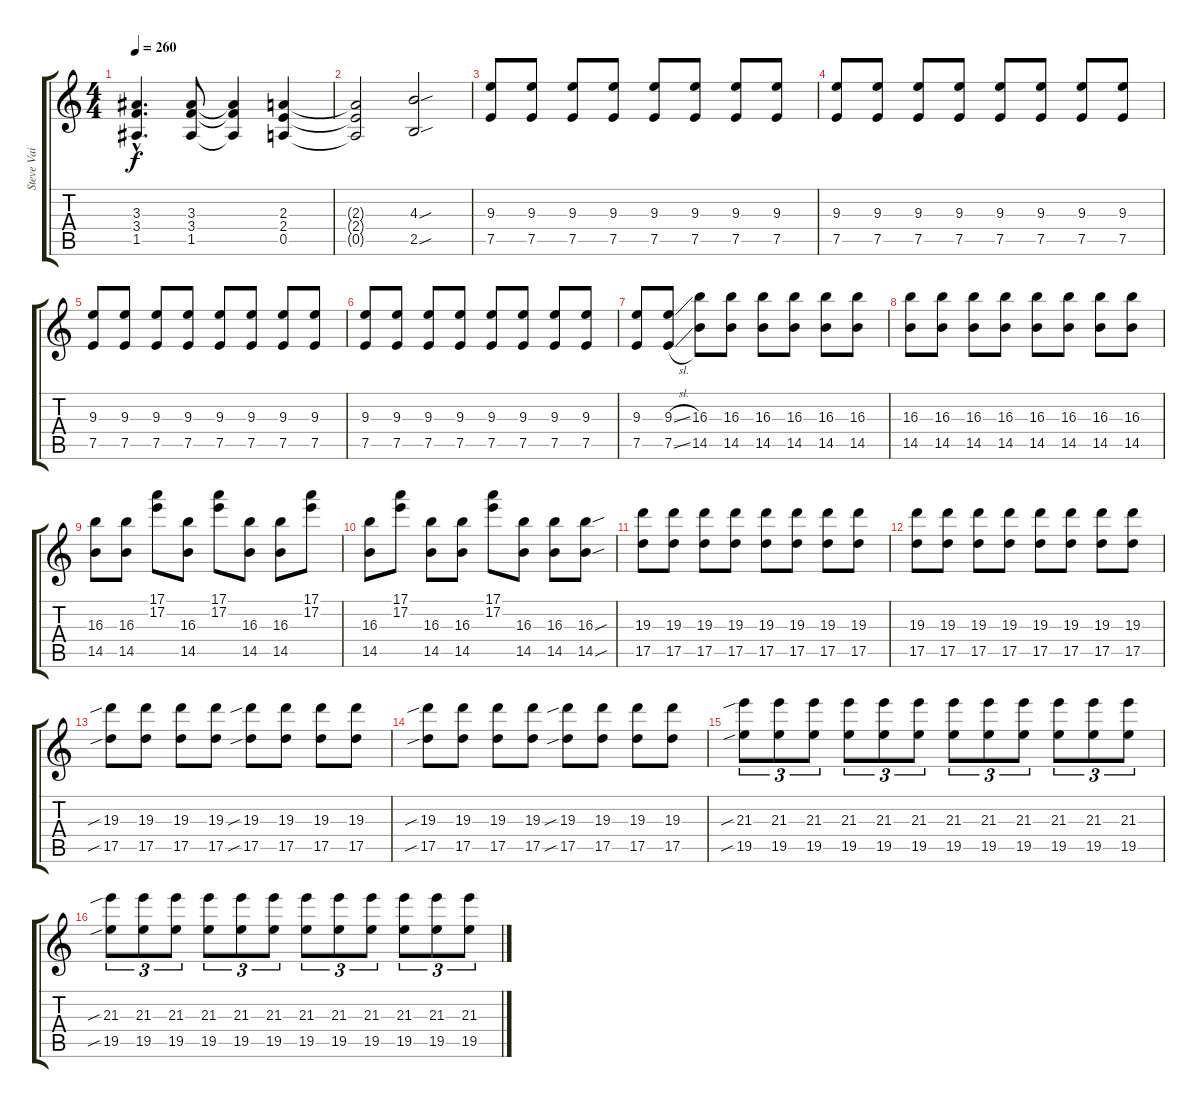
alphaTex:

\track ("Steve Vai" "Steve Vai") {instrument distortionguitar}
\staff {score tabs}
\tuning (E4 B3 G3 D3 A2 E2) {hide}
\ts (4 4)
\tempo 260
\clef g2
\ks c
(3.3{hac} 3.4{hac} 1.5{hac}).4{d dy f} (3.3 3.4 1.5).8 (3.3{t} 3.4{t} 1.5{t}).4 (2.3 2.4 0.5).4 |
(2.3{t} 2.4{t} 0.5{t}).2 (4.3{sou} 2.5{sou}).2 |
(9.3 7.5).8 (9.3 7.5).8 (9.3 7.5).8 (9.3 7.5).8 (9.3 7.5).8 (9.3 7.5).8 (9.3 7.5).8 (9.3 7.5).8 |
(9.3 7.5).8 (9.3 7.5).8 (9.3 7.5).8 (9.3 7.5).8 (9.3 7.5).8 (9.3 7.5).8 (9.3 7.5).8 (9.3 7.5).8 |
(9.3 7.5).8 (9.3 7.5).8 (9.3 7.5).8 (9.3 7.5).8 (9.3 7.5).8 (9.3 7.5).8 (9.3 7.5).8 (9.3 7.5).8 |
(9.3 7.5).8 (9.3 7.5).8 (9.3 7.5).8 (9.3 7.5).8 (9.3 7.5).8 (9.3 7.5).8 (9.3 7.5).8 (9.3 7.5).8 |
(9.3 7.5).8 (9.3{sl} 7.5{sl}).8 (16.3 14.5).8 (16.3 14.5).8 (16.3 14.5).8 (16.3 14.5).8 (16.3 14.5).8 (16.3 14.5).8 |
(16.3 14.5).8 (16.3 14.5).8 (16.3 14.5).8 (16.3 14.5).8 (16.3 14.5).8 (16.3 14.5).8 (16.3 14.5).8 (16.3 14.5).8 |
(16.3 14.5).8 (16.3 14.5).8 (17.1 17.2).8 (16.3 14.5).8 (17.1 17.2).8 (16.3 14.5).8 (16.3 14.5).8 (17.1 17.2).8 |
(16.3 14.5).8 (17.1 17.2).8 (16.3 14.5).8 (16.3 14.5).8 (17.1 17.2).8 (16.3 14.5).8 (16.3 14.5).8 (16.3{sou} 14.5{sou}).8 |
(19.3 17.5).8 (19.3 17.5).8 (19.3 17.5).8 (19.3 17.5).8 (19.3 17.5).8 (19.3 17.5).8 (19.3 17.5).8 (19.3 17.5).8 |
(19.3 17.5).8 (19.3 17.5).8 (19.3 17.5).8 (19.3 17.5).8 (19.3 17.5).8 (19.3 17.5).8 (19.3 17.5).8 (19.3 17.5).8 |
(19.3{sib} 17.5{sib}).8 (19.3 17.5).8 (19.3 17.5).8 (19.3 17.5).8 (19.3{sib} 17.5{sib}).8 (19.3 17.5).8 (19.3 17.5).8 (19.3 17.5).8 |
(19.3{sib} 17.5{sib}).8 (19.3 17.5).8 (19.3 17.5).8 (19.3 17.5).8 (19.3{sib} 17.5{sib}).8 (19.3 17.5).8 (19.3 17.5).8 (19.3 17.5).8 |
(21.3{sib} 19.5{sib}).8{tu (3 2)} (21.3 19.5).8{tu (3 2)} (21.3 19.5).8{tu (3 2)} (21.3 19.5).8{tu (3 2)} (21.3 19.5).8{tu (3 2)} (21.3 19.5).8{tu (3 2)} (21.3 19.5).8{tu (3 2)} (21.3 19.5).8{tu (3 2)} (21.3 19.5).8{tu (3 2)} (21.3 19.5).8{tu (3 2)} (21.3 19.5).8{tu (3 2)} (21.3 19.5).8{tu (3 2)} |
(21.3{sib} 19.5{sib}).8{tu (3 2)} (21.3 19.5).8{tu (3 2)} (21.3 19.5).8{tu (3 2)} (21.3 19.5).8{tu (3 2)} (21.3 19.5).8{tu (3 2)} (21.3 19.5).8{tu (3 2)} (21.3 19.5).8{tu (3 2)} (21.3 19.5).8{tu (3 2)} (21.3 19.5).8{tu (3 2)} (21.3 19.5).8{tu (3 2)} (21.3 19.5).8{tu (3 2)} (21.3 19.5).8{tu (3 2)}
